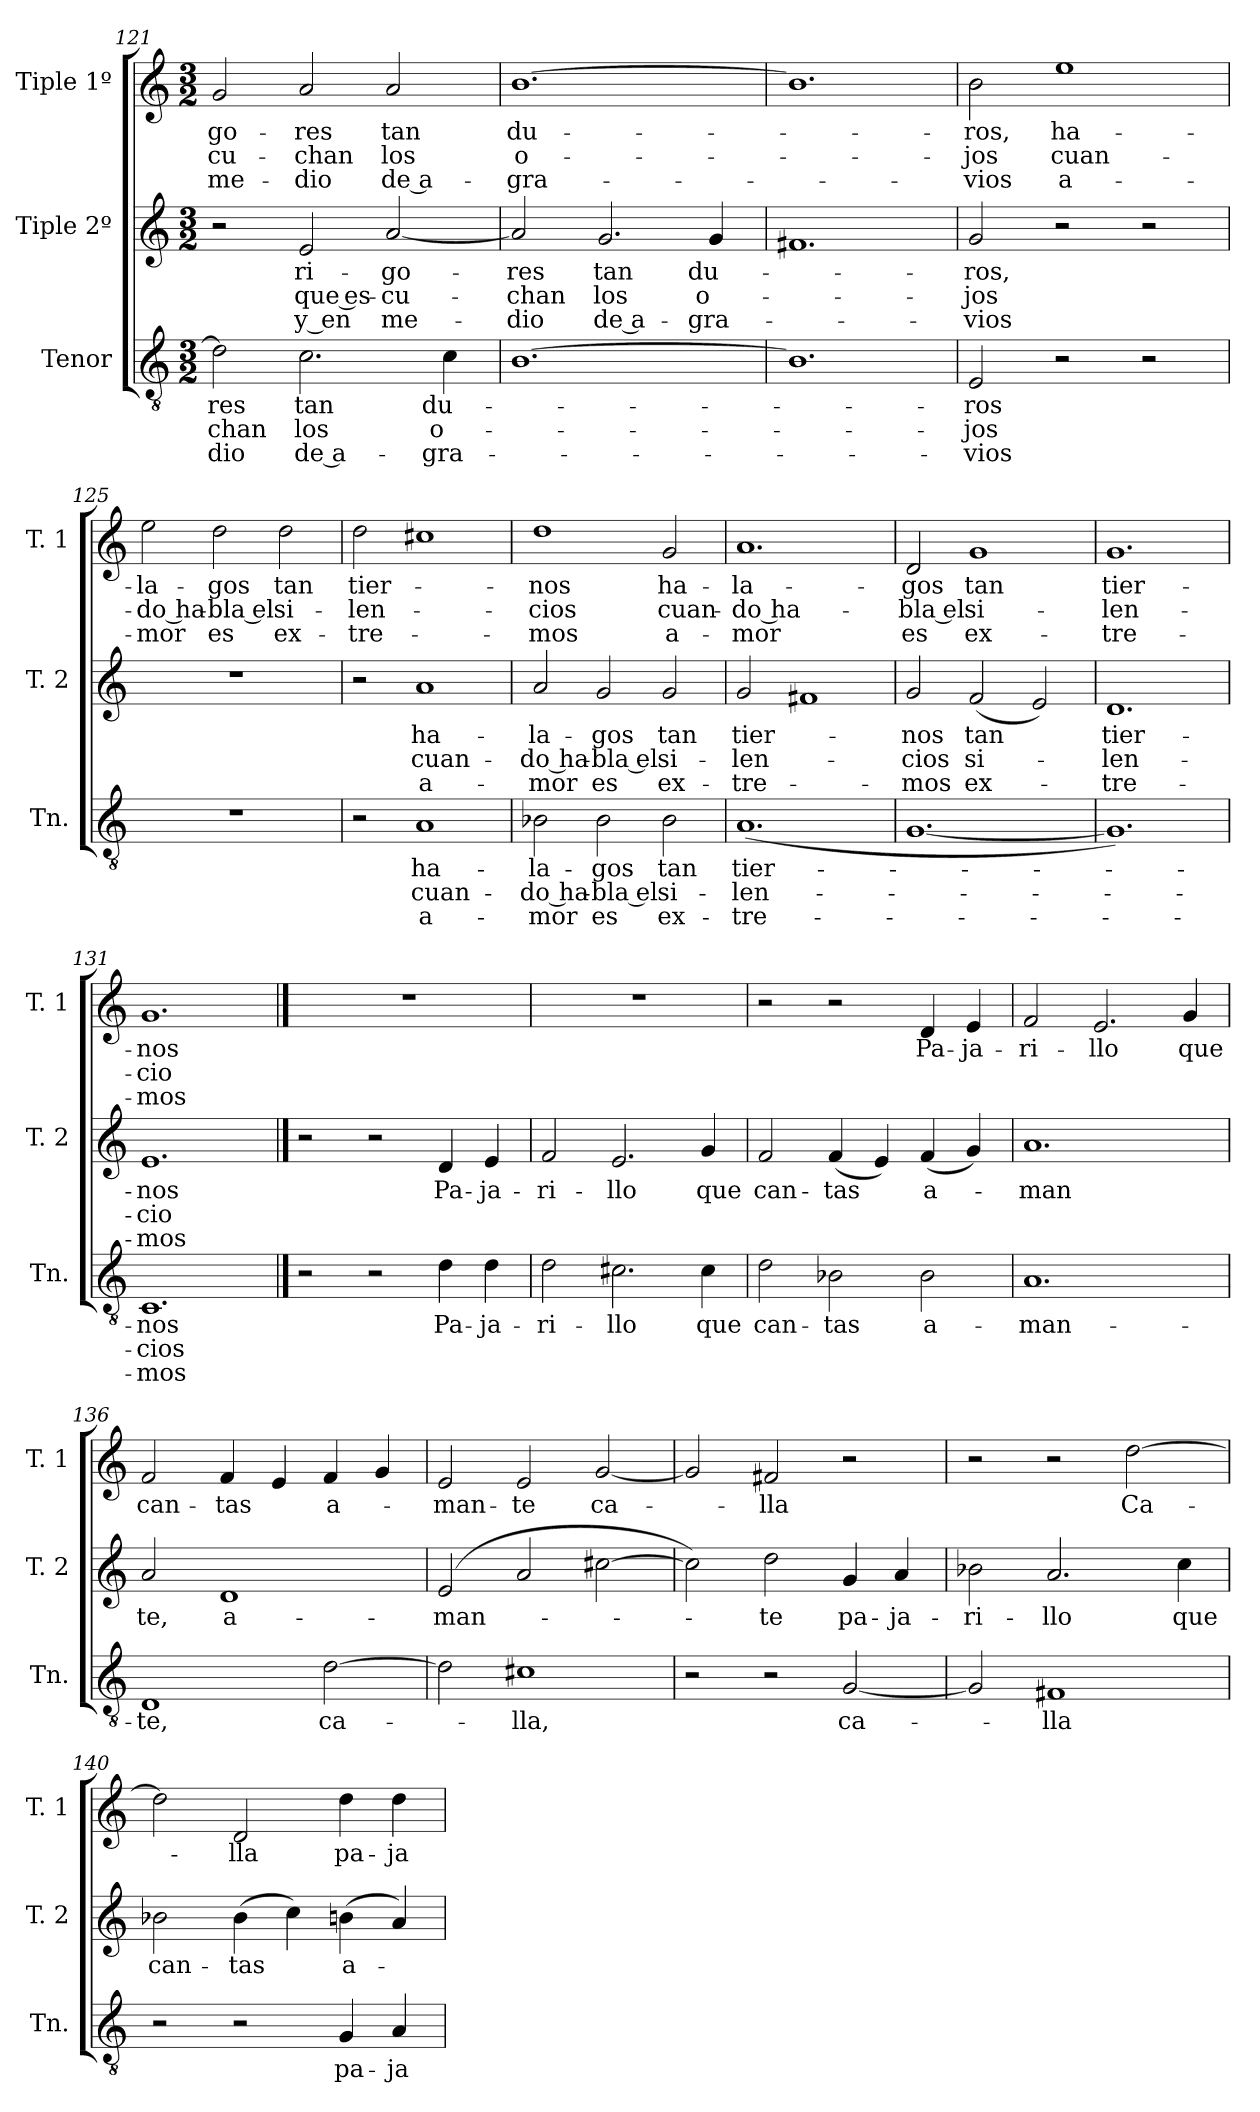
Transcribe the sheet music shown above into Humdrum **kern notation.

**kern	**text	**text	**text	**kern	**text	**text	**text	**kern	**text	**text	**text
*part3	*part3	*part3	*part3	*part2	*part2	*part2	*part2	*part1	*part1	*part1	*part1
*staff3	*staff3	*staff3	*staff3	*staff2	*staff2	*staff2	*staff2	*staff1	*staff1	*staff1	*staff1
*I"Tenor	*	*	*	*I"Tiple 2º	*	*	*	*I"Tiple 1º	*	*	*
*I'Tn.	*	*	*	*I'T. 2	*	*	*	*I'T. 1	*	*	*
*clefGv2	*	*	*	*clefG2	*	*	*	*clefG2	*	*	*
*M3/2	*	*	*	*M3/2	*	*	*	*M3/2	*	*	*
=121	=121	=121	=121	=121	=121	=121	=121	=121	=121	=121	=121
2d]	-res	-chan	-dio	2r	.	.	.	2g	-go-	-cu-	me-
2.c	tan	los	de a-	2e	ri-	que es-	y en	2a	-res	-chan	-dio
.	.	.	.	[2a	-go-	-cu-	me-	2a	tan	los	de a-
4c	du-	o-	-gra-	.	.	.	.	.	.	.	.
=122	=122	=122	=122	=122	=122	=122	=122	=122	=122	=122	=122
[1.B	.	.	.	2a]	-res	-chan	-dio	[1.b	du-	o-	-gra-
.	.	.	.	2.g	tan	los	de a-	.	.	.	.
.	.	.	.	4g	du-	o-	-gra-	.	.	.	.
=123	=123	=123	=123	=123	=123	=123	=123	=123	=123	=123	=123
1.B]	.	.	.	1.f#X	.	.	.	1.b]	.	.	.
=124	=124	=124	=124	=124	=124	=124	=124	=124	=124	=124	=124
2E	-ros	-jos	-vios	2g	-ros,	-jos	-vios	2b	-ros,	-jos	-vios
2r	.	.	.	2r	.	.	.	1ee	ha-	cuan-	a-
2r	.	.	.	2r	.	.	.	.	.	.	.
=125	=125	=125	=125	=125	=125	=125	=125	=125	=125	=125	=125
1.r	.	.	.	1.r	.	.	.	2ee	-la-	do ha-	-mor
.	.	.	.	.	.	.	.	2dd	-gos	-bla el	es
.	.	.	.	.	.	.	.	2dd	tan	si-	ex-
=126	=126	=126	=126	=126	=126	=126	=126	=126	=126	=126	=126
2r	.	.	.	2r	.	.	.	2dd	tier-	-len-	-tre-
1A	ha-	cuan-	a-	1a	ha-	cuan-	a-	1cc#X	.	.	.
=127	=127	=127	=127	=127	=127	=127	=127	=127	=127	=127	=127
2B-X	-la-	do ha-	-mor	2a	-la-	do ha-	-mor	1dd	-nos	-cios	-mos
2B-	-gos	-bla el	es	2g	-gos	-bla el	es	.	.	.	.
2B-	tan	si-	ex-	2g	tan	si-	ex-	2g	ha-	cuan-	a-
=128	=128	=128	=128	=128	=128	=128	=128	=128	=128	=128	=128
(1.A	tier-	-len-	-tre-	2g	tier-	-len-	-tre-	1.a	-la-	do ha-	-mor
.	.	.	.	1f#X	.	.	.	.	.	.	.
=129	=129	=129	=129	=129	=129	=129	=129	=129	=129	=129	=129
[1.G	.	.	.	2g	-nos	-cios	-mos	2d	-gos	-bla el	es
.	.	.	.	(2f	tan	si-	ex-	1g	tan	si-	ex-
.	.	.	.	2e)	.	.	.	.	.	.	.
=130	=130	=130	=130	=130	=130	=130	=130	=130	=130	=130	=130
1.G])	.	.	.	1.d	tier-	-len-	-tre-	1.g	tier-	-len-	-tre-
=131	=131	=131	=131	=131	=131	=131	=131	=131	=131	=131	=131
1.C	-nos	-cios	-mos	1.e	-nos	-cio	-mos	1.g	-nos	-cio	-mos
!!LO:LB:g=z
==132	==132	==132	==132	==132	==132	==132	==132	==132	==132	==132	==132
2r	.	.	.	2r	.	.	.	1.r	.	.	.
2r	.	.	.	2r	.	.	.	.	.	.	.
4d	Pa-	.	.	4d	Pa-	.	.	.	.	.	.
4d	-ja-	.	.	4e	-ja-	.	.	.	.	.	.
=133	=133	=133	=133	=133	=133	=133	=133	=133	=133	=133	=133
2d	-ri-	.	.	2f	-ri-	.	.	1.r	.	.	.
2.c#X	-llo	.	.	2.e	-llo	.	.	.	.	.	.
4c#	que	.	.	4g	que	.	.	.	.	.	.
=134	=134	=134	=134	=134	=134	=134	=134	=134	=134	=134	=134
2d	can-	.	.	2f	can-	.	.	2r	.	.	.
2B-X	-tas	.	.	(4f	-tas	.	.	2r	.	.	.
.	.	.	.	4e)	.	.	.	.	.	.	.
2B-	a-	.	.	(4f	a-	.	.	4d	Pa-	.	.
.	.	.	.	4g)	.	.	.	4e	-ja-	.	.
=135	=135	=135	=135	=135	=135	=135	=135	=135	=135	=135	=135
1.A	-man-	.	.	1.a	-man	.	.	2f	-ri-	.	.
.	.	.	.	.	.	.	.	2.e	-llo	.	.
.	.	.	.	.	.	.	.	4g	que	.	.
=136	=136	=136	=136	=136	=136	=136	=136	=136	=136	=136	=136
1D	-te,	.	.	2a	-te,	.	.	2f	can-	.	.
.	.	.	.	1d	a-	.	.	4f	-tas	.	.
.	.	.	.	.	.	.	.	4e	.	.	.
[2d	ca-	.	.	.	.	.	.	4f	a-	.	.
.	.	.	.	.	.	.	.	4g	.	.	.
=137	=137	=137	=137	=137	=137	=137	=137	=137	=137	=137	=137
2d]	.	.	.	(2e	-man-	.	.	2e	-man-	.	.
1c#X	-lla,	.	.	2a	.	.	.	2e	-te	.	.
.	.	.	.	[2cc#X	.	.	.	[2g	ca-	.	.
=138	=138	=138	=138	=138	=138	=138	=138	=138	=138	=138	=138
2r	.	.	.	2cc#])	.	.	.	2g]	.	.	.
2r	.	.	.	2dd	-te	.	.	2f#X	-lla	.	.
[2G	ca-	.	.	4g	pa-	.	.	2r	.	.	.
.	.	.	.	4a	-ja-	.	.	.	.	.	.
=139	=139	=139	=139	=139	=139	=139	=139	=139	=139	=139	=139
2G]	.	.	.	2b-X	-ri-	.	.	2r	.	.	.
1F#X	-lla	.	.	2.a	-llo	.	.	2r	.	.	.
.	.	.	.	.	.	.	.	[2dd	Ca-	.	.
.	.	.	.	4cc	que	.	.	.	.	.	.
=140	=140	=140	=140	=140	=140	=140	=140	=140	=140	=140	=140
2r	.	.	.	2b-X	-can-	.	.	2dd]	.	.	.
2r	.	.	.	(4b-	-tas	.	.	2d	-lla	.	.
.	.	.	.	4cc)	.	.	.	.	.	.	.
4G	pa-	.	.	(4bn	a-	.	.	4dd	pa-	.	.
4A	-ja-	.	.	4a)	.	.	.	4dd	-ja-	.	.
=	=	=	=	=	=	=	=	=	=	=	=
*-	*-	*-	*-	*-	*-	*-	*-	*-	*-	*-	*-
